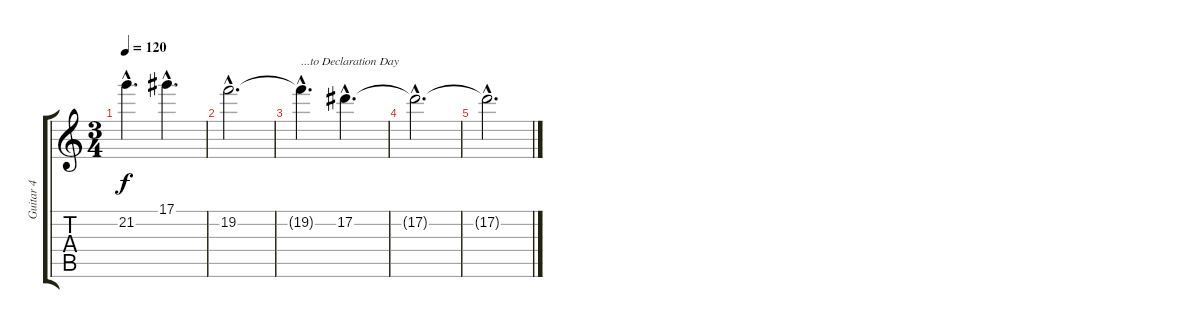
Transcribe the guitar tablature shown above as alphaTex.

\track ("Guitar 4" "Guitar 4") {instrument overdrivenguitar}
\staff {score tabs}
\tuning (Eb4 Bb3 Gb3 Db3 Ab2 Eb2) {hide}
\ts (3 4)
\tempo 120
\clef g2
\ks c
21.2{hac t}.4{d dy f} 17.1{hac}.4{d} |
19.2{hac}.2{d} |
19.2{hac t}.4{d txt "...to Declaration Day"} 17.2{hac}.4{d} |
17.2{hac t}.2{d} |
17.2{hac t}.2{d}
